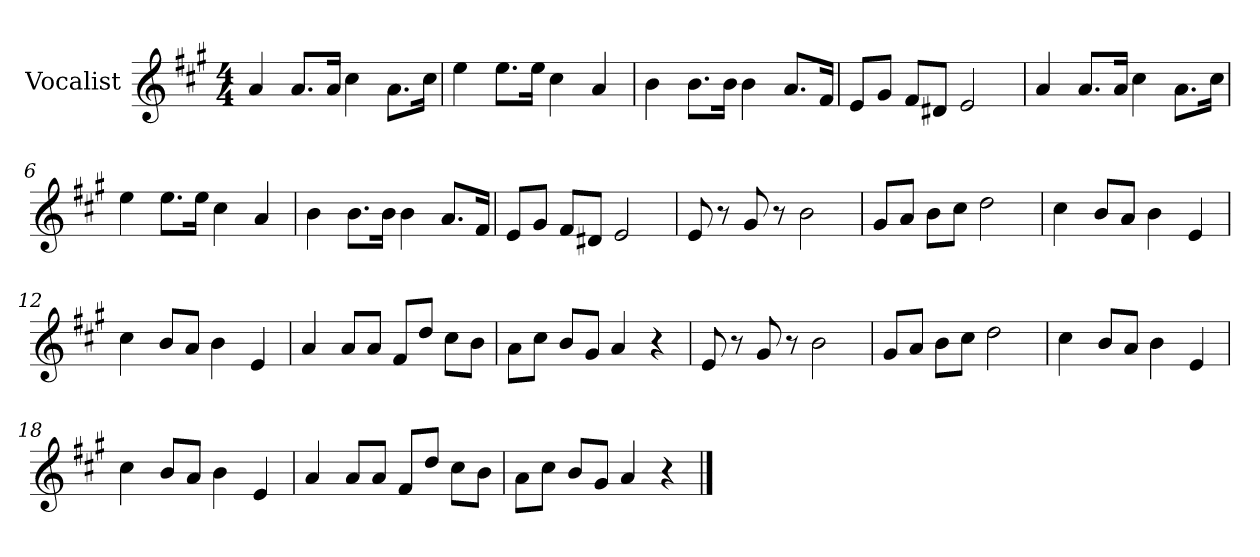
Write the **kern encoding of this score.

**kern
*part1
*staff1
*I"Vocalist
*k[f#c#g#]
*A:
*M4/4
=1
4a
8.aL
16aJk
4cc#
8.aL
16cc#Jk
=2
4ee
8.eeL
16eeJk
4cc#
4a
=3
4b
8.bL
16bJk
4b
8.aL
16f#Jk
=4
8eL
8g#J
8f#L
8d#XJ
2e
=5
4a
8.aL
16aJk
4cc#
8.aL
16cc#Jk
=6
4ee
8.eeL
16eeJk
4cc#
4a
=7
4b
8.bL
16bJk
4b
8.aL
16f#Jk
=8
8eL
8g#J
8f#L
8d#XJ
2e
=9
8e
8r
8g#
8r
2b
=10
8g#L
8aJ
8bL
8cc#J
2dd
=11
4cc#
8bL
8aJ
4b
4e
=12
4cc#
8bL
8aJ
4b
4e
=13
4a
8aL
8aJ
8f#L
8ddJ
8cc#L
8bJ
=14
8aL
8cc#J
8bL
8g#J
4a
4r
=15
8e
8r
8g#
8r
2b
=16
8g#L
8aJ
8bL
8cc#J
2dd
=17
4cc#
8bL
8aJ
4b
4e
=18
4cc#
8bL
8aJ
4b
4e
=19
4a
8aL
8aJ
8f#L
8ddJ
8cc#L
8bJ
=20
8aL
8cc#J
8bL
8g#J
4a
4r
==
*-
